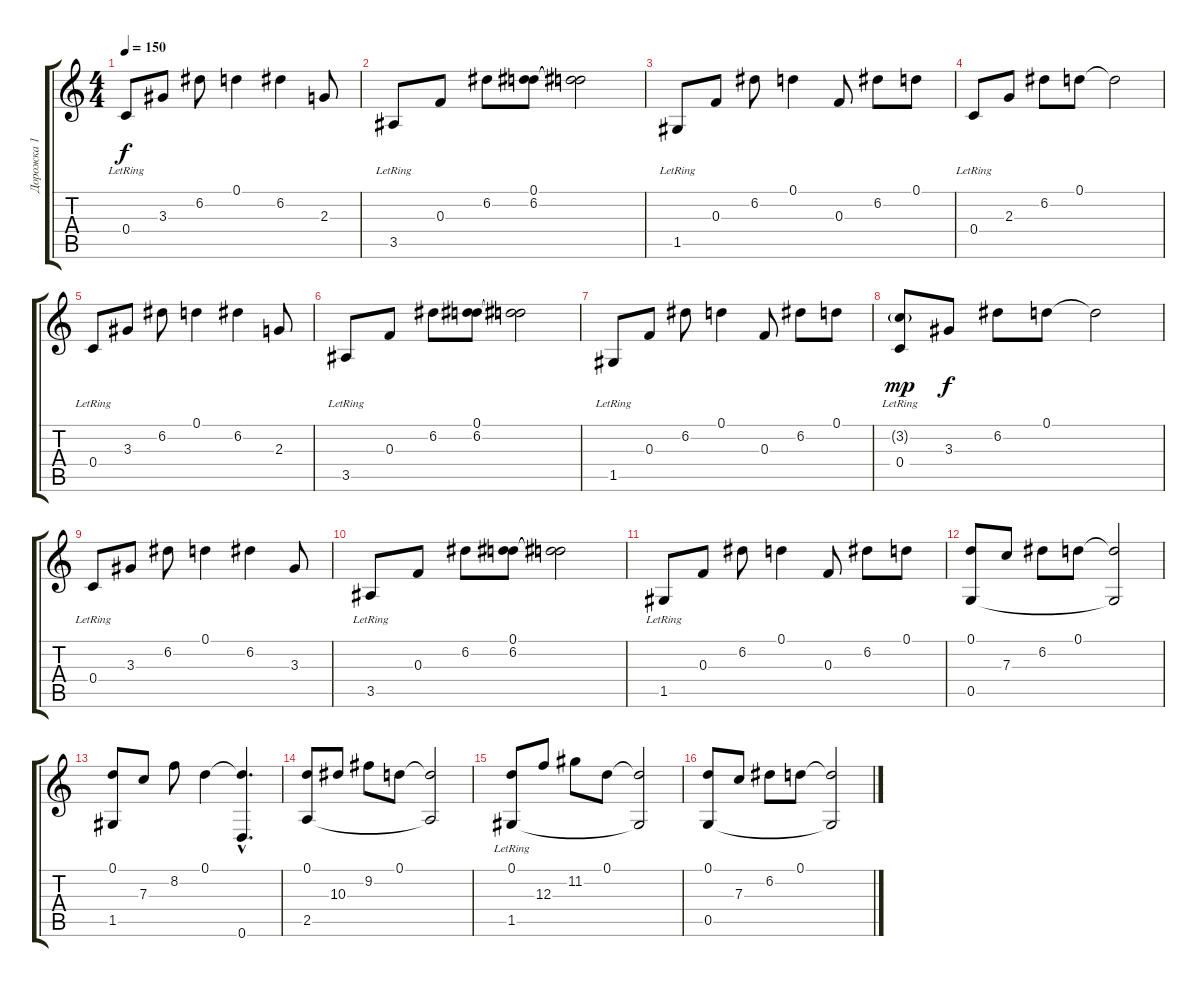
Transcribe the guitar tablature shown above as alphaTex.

\track ("Дорожка 1" "Дорожка 1") {instrument acousticguitarsteel}
\staff {score tabs}
\tuning (D4 A3 F3 C3 G2 D2) {hide}
\ts (4 4)
\tempo 150
\clef g2
\ks c
0.4{lr}.8{dy f} 3.3.8 6.2.8 0.1.4 6.2.4 2.3.8 |
3.5{lr}.8 0.3.8 6.2.8 (0.1 6.2).8 (0.1{t} 6.2{t}).2 |
1.5{lr}.8 0.3.8 6.2.8 0.1.4 0.3.8 6.2.8 0.1.8 |
0.4{lr}.8 2.3.8 6.2.8 0.1.8 0.1{t}.2 |
0.4{lr}.8 3.3.8 6.2.8 0.1.4 6.2.4 2.3.8 |
3.5{lr}.8 0.3.8 6.2.8 (0.1 6.2).8 (0.1{t} 6.2{t}).2 |
1.5{lr}.8 0.3.8 6.2.8 0.1.4 0.3.8 6.2.8 0.1.8 |
(3.2{g lr} 0.4{lr}).8{dy mp} 3.3.8{dy f} 6.2.8 0.1.8 0.1{t}.2 |
0.4{lr}.8 3.3.8 6.2.8 0.1.4 6.2.4 3.3.8 |
3.5{lr}.8 0.3.8 6.2.8 (0.1 6.2).8 (0.1{t} 6.2{t}).2 |
1.5{lr}.8 0.3.8 6.2.8 0.1.4 0.3.8 6.2.8 0.1.8 |
(0.1 0.5).8 7.3.8 6.2.8 0.1.8 (0.1{t} 0.5{t}).2 |
(0.1 1.5).8 7.3.8 8.2.8 0.1.4 (0.1{hac t} 0.6{hac}).4{d} |
(0.1 2.5).8 10.3.8 9.2.8 0.1.8 (0.1{t} 2.5{t}).2 |
(0.1 1.5{lr}).8 12.3.8 11.2.8 0.1.8 (0.1{t} 1.5{t}).2 |
(0.1 0.5).8 7.3.8 6.2.8 0.1.8 (0.1{t} 0.5{t}).2
